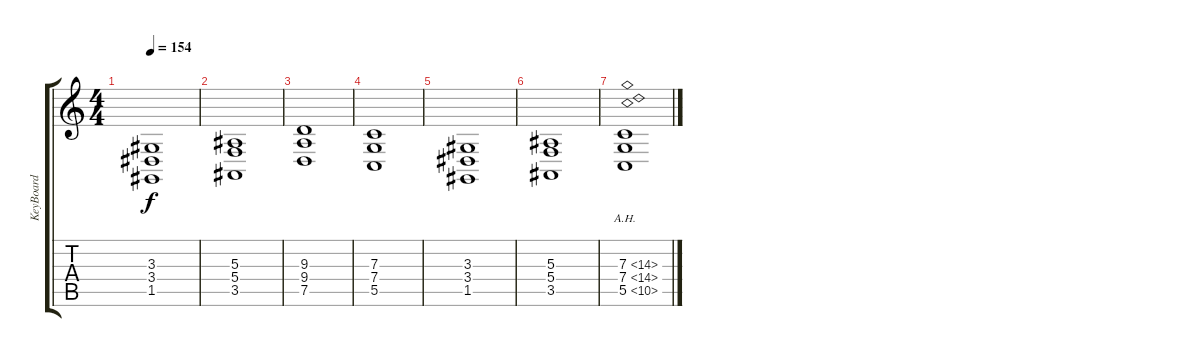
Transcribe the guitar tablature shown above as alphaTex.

\track ("KeyBoard" "KeyBoard") {instrument stringensemble1}
\staff {score tabs}
\tuning (D4 A3 F3 C3 G2 D2) {hide}
\ts (4 4)
\tempo 154
\clef g2
\ks c
(3.3 3.4 1.5).1{dy f} |
(5.3 5.4 3.5).1 |
(9.3 9.4 7.5).1 |
(7.3 7.4 5.5).1 |
(3.3 3.4 1.5).1 |
(5.3 5.4 3.5).1 |
(7.3{ah 7} 7.4{ah 7} 5.5{ah 5}).1
